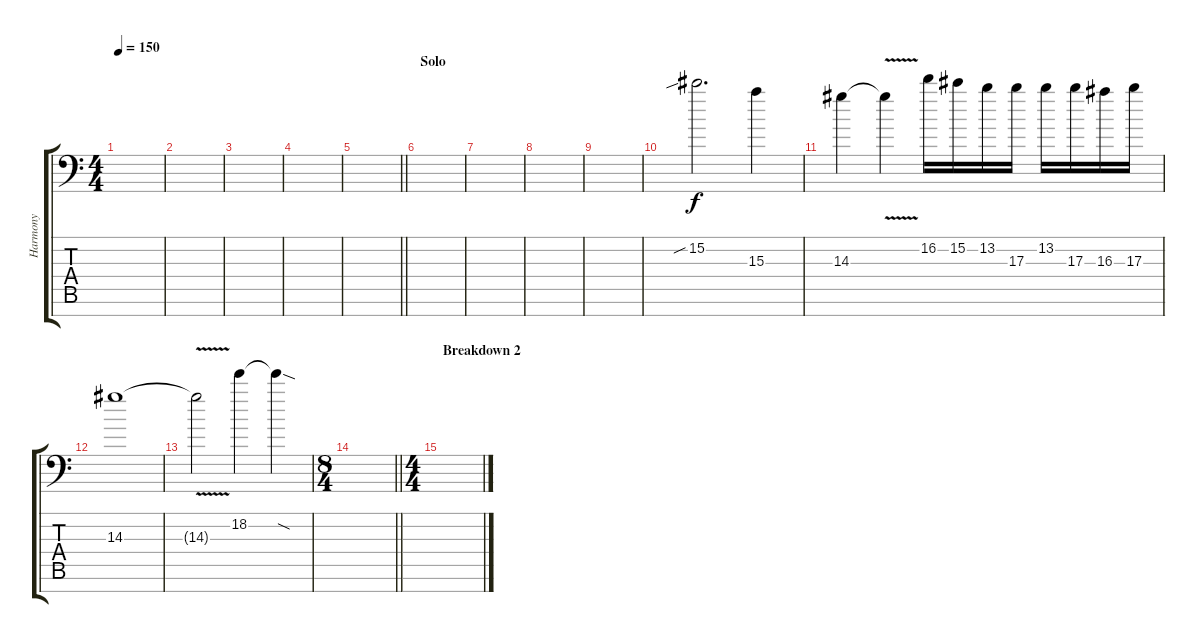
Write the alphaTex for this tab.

\track ("Harmony" "Harmony") {instrument overdrivenguitar}
\staff {score tabs}
\tuning (Eb4 Bb3 Gb3 Db3 Ab2 Eb2 Ab1) {hide}
\ts (4 4)
\tempo 150
\clef f4
\ks c
|
|
|
|
\barLineRight lightlight
|
\section ("" "Solo")
|
|
|
|
15.2{sib}.2{d} 15.3.4 |
14.3.4 14.3{v t}.4 16.2.16 15.2.16 13.2.16 17.3.16 13.2.16 17.3.16 16.3.16 17.3.16 |
14.3.1 |
14.3{v t}.2 18.2.4 18.2{sod t}.4 |
\ts (8 4)
\barLineRight lightlight
|
\ts (4 4)
\section ("" "Breakdown 2")
